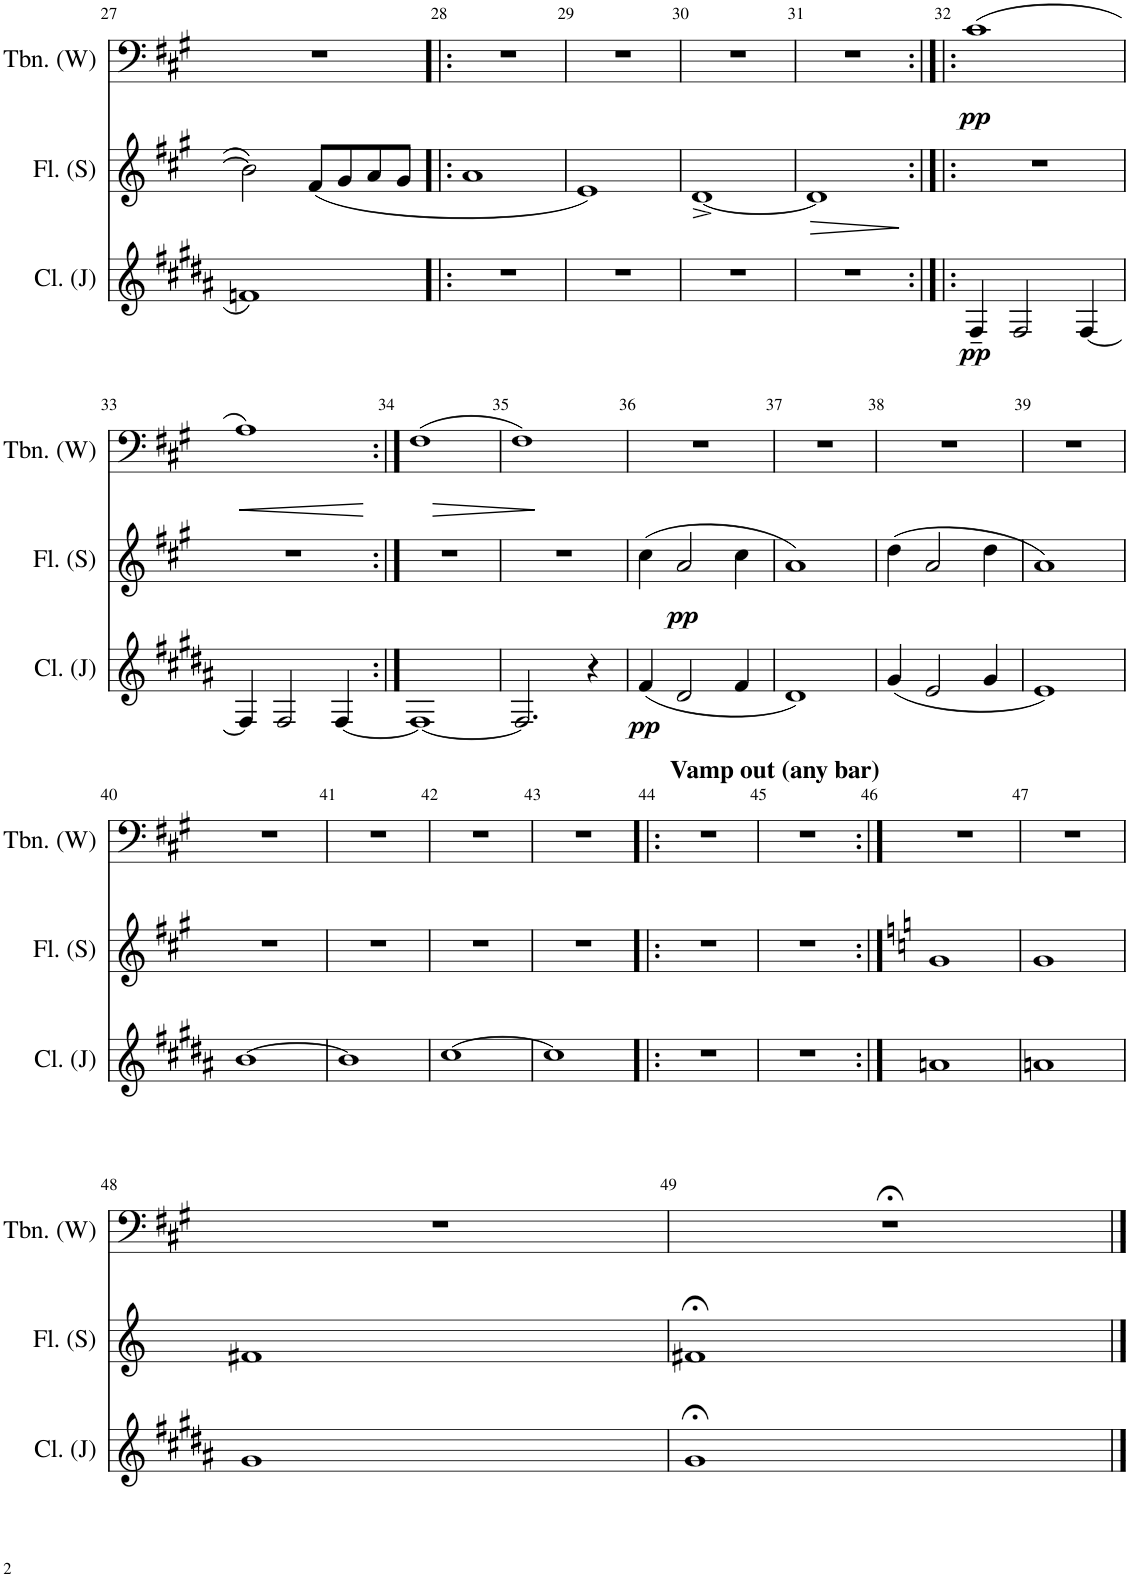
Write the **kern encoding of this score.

**kern	**dynam	**kern	**dynam	**kern	**dynam
*part3	*part3	*part2	*part2	*part1	*part1
*staff3	*staff3	*staff2	*staff2	*staff1	*staff1
*I"Clarinet - Julie	*	*I"Flute - Sounita	*	*I"Trombone - Willem	*
*I'Cl. (J)	*	*I'Fl. (S)	*	*I'Tbn. (W)	*
!!LO:PB:g=z
*clefG2	*	*clefG2	*	*clefF4	*
*Trd1c2	*	*	*	*	*
*k[f#c#g#d#a#]	*	*k[f#c#g#]	*	*k[f#c#g#]	*
*M2/2	*	*M2/2	*	*M2/2	*
*met(c|)	*	*met(c|)	*	*met(c|)	*
=27	=27	=27	=27	=27	=27
1fn	.	2b\]	.	1r	.
.	.	(<8f#/L	.	.	.
.	.	8g#/	.	.	.
.	.	8a/	.	.	.
.	.	8g#/J	.	.	.
=28!|:	=28!|:	=28!|:	=28!|:	=28!|:	=28!|:
1r	.	1a	.	1r	.
=29	=29	=29	=29	=29	=29
1r	.	1e)	.	1r	.
=30	=30	=30	=30	=30	=30
1r	.	[1d^	.	1r	.
=31	=31	=31	=31	=31	=31
!	!	!	!LO:HP:b	!	!
1r	.	1d]	>	1r	.
.	.	.	]	.	.
=32:|!|:	=32:|!|:	=32:|!|:	=32:|!|:	=32:|!|:	=32:|!|:
!	!LO:DY:b	!	!	!	!LO:DY:b
4F#~/	pp	1r	.	(1c#	pp
2F#/	.	.	.	.	.
[4F#/	.	.	.	.	.
!!LO:LB:g=z
=33	=33	=33	=33	=33	=33
!	!	!	!	!	!LO:HP:b
4F#/]	.	1r	.	1A)	<
2F#/	.	.	.	.	.
[4F#/	.	.	.	.	.
.	.	.	.	.	[
=34:|!	=34:|!	=34:|!	=34:|!	=34:|!	=34:|!
!	!	!	!	!	!LO:HP:b
1F#_	.	1r	.	(1F#	>
.	.	.	.	.	]
=35	=35	=35	=35	=35	=35
2.F#/]	.	1r	.	1F#)	.
4r	.	.	.	.	.
=36	=36	=36	=36	=36	=36
!	!LO:DY:b	!	!	!	!
(4f#/	pp	(4cc#\	.	1r	.
!	!	!	!LO:DY:b	!	!
2d#/	.	2a/	pp	.	.
4f#/	.	4cc#\	.	.	.
=37	=37	=37	=37	=37	=37
1d#)	.	1a)	.	1r	.
=38	=38	=38	=38	=38	=38
(4g#/	.	(4dd\	.	1r	.
2e/	.	2a/	.	.	.
4g#/	.	4dd\	.	.	.
=39	=39	=39	=39	=39	=39
1e)	.	1a)	.	1r	.
!!LO:LB:g=z
=40	=40	=40	=40	=40	=40
[1b	.	1r	.	1r	.
=41	=41	=41	=41	=41	=41
1b]	.	1r	.	1r	.
=42	=42	=42	=42	=42	=42
[1cc#	.	1r	.	1r	.
=43	=43	=43	=43	=43	=43
1cc#]	.	1r	.	1r	.
=44!|:	=44!|:	=44!|:	=44!|:	=44!|:	=44!|:
!	!	!	!	!LO:TX:a:B:t=Vamp out (any bar)	!
1r	.	1r	.	1r	.
=45	=45	=45	=45	=45	=45
1r	.	1r	.	1r	.
=46:|!	=46:|!	=46:|!	=46:|!	=46:|!	=46:|!
*	*	*k[]	*	*	*
1an	.	1g	.	1r	.
=47	=47	=47	=47	=47	=47
1an	.	1g	.	1r	.
!!LO:LB:g=z
=48	=48	=48	=48	=48	=48
1g#	.	1f#X	.	1r	.
=49	=49	=49	=49	=49	=49
1g#;<	.	1f#X;<	.	1r;<	.
==	==	==	==	==	==
*-	*-	*-	*-	*-	*-
